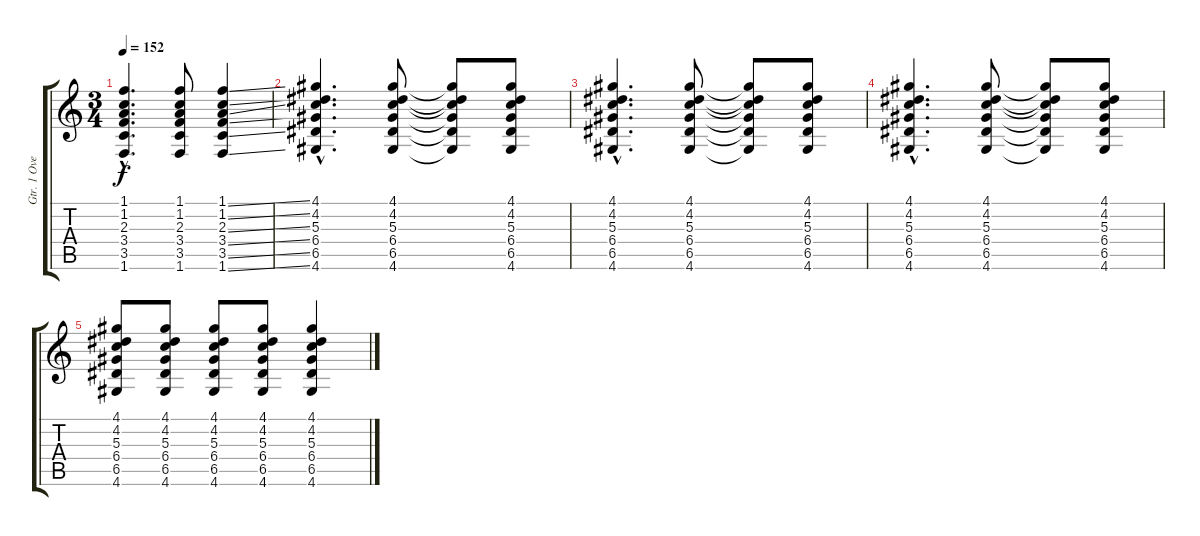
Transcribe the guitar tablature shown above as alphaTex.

\track ("Gtr. 1 Overdub" "Gtr. 1 Ove") {instrument acousticguitarnylon}
\staff {score tabs}
\tuning (E4 B3 G3 D3 A2 E2) {hide}
\ts (3 4)
\tempo 152
\clef g2
\ks c
(1.1{hac} 1.2{hac} 2.3{hac} 3.4{hac} 3.5{hac} 1.6{hac}).4{d dy f} (1.1 1.2 2.3 3.4 3.5 1.6).8 (1.1{ss} 1.2{ss} 2.3{ss} 3.4{ss} 3.5{ss} 1.6{ss}).4 |
(4.1{hac} 4.2{hac} 5.3{hac} 6.4{hac} 6.5{hac} 4.6{hac}).4{d} (4.1 4.2 5.3 6.4 6.5 4.6).8 (4.1{t} 4.2{t} 5.3{t} 6.4{t} 6.5{t} 4.6{t}).8 (4.1 4.2 5.3 6.4 6.5 4.6).8 |
(4.1{hac} 4.2{hac} 5.3{hac} 6.4{hac} 6.5{hac} 4.6{hac}).4{d} (4.1 4.2 5.3 6.4 6.5 4.6).8 (4.1{t} 4.2{t} 5.3{t} 6.4{t} 6.5{t} 4.6{t}).8 (4.1 4.2 5.3 6.4 6.5 4.6).8 |
(4.1{hac} 4.2{hac} 5.3{hac} 6.4{hac} 6.5{hac} 4.6{hac}).4{d} (4.1 4.2 5.3 6.4 6.5 4.6).8 (4.1{t} 4.2{t} 5.3{t} 6.4{t} 6.5{t} 4.6{t}).8 (4.1 4.2 5.3 6.4 6.5 4.6).8 |
(4.1 4.2 5.3 6.4 6.5 4.6).8 (4.1 4.2 5.3 6.4 6.5 4.6).8 (4.1 4.2 5.3 6.4 6.5 4.6).8 (4.1 4.2 5.3 6.4 6.5 4.6).8 (4.1 4.2 5.3 6.4 6.5 4.6).4
